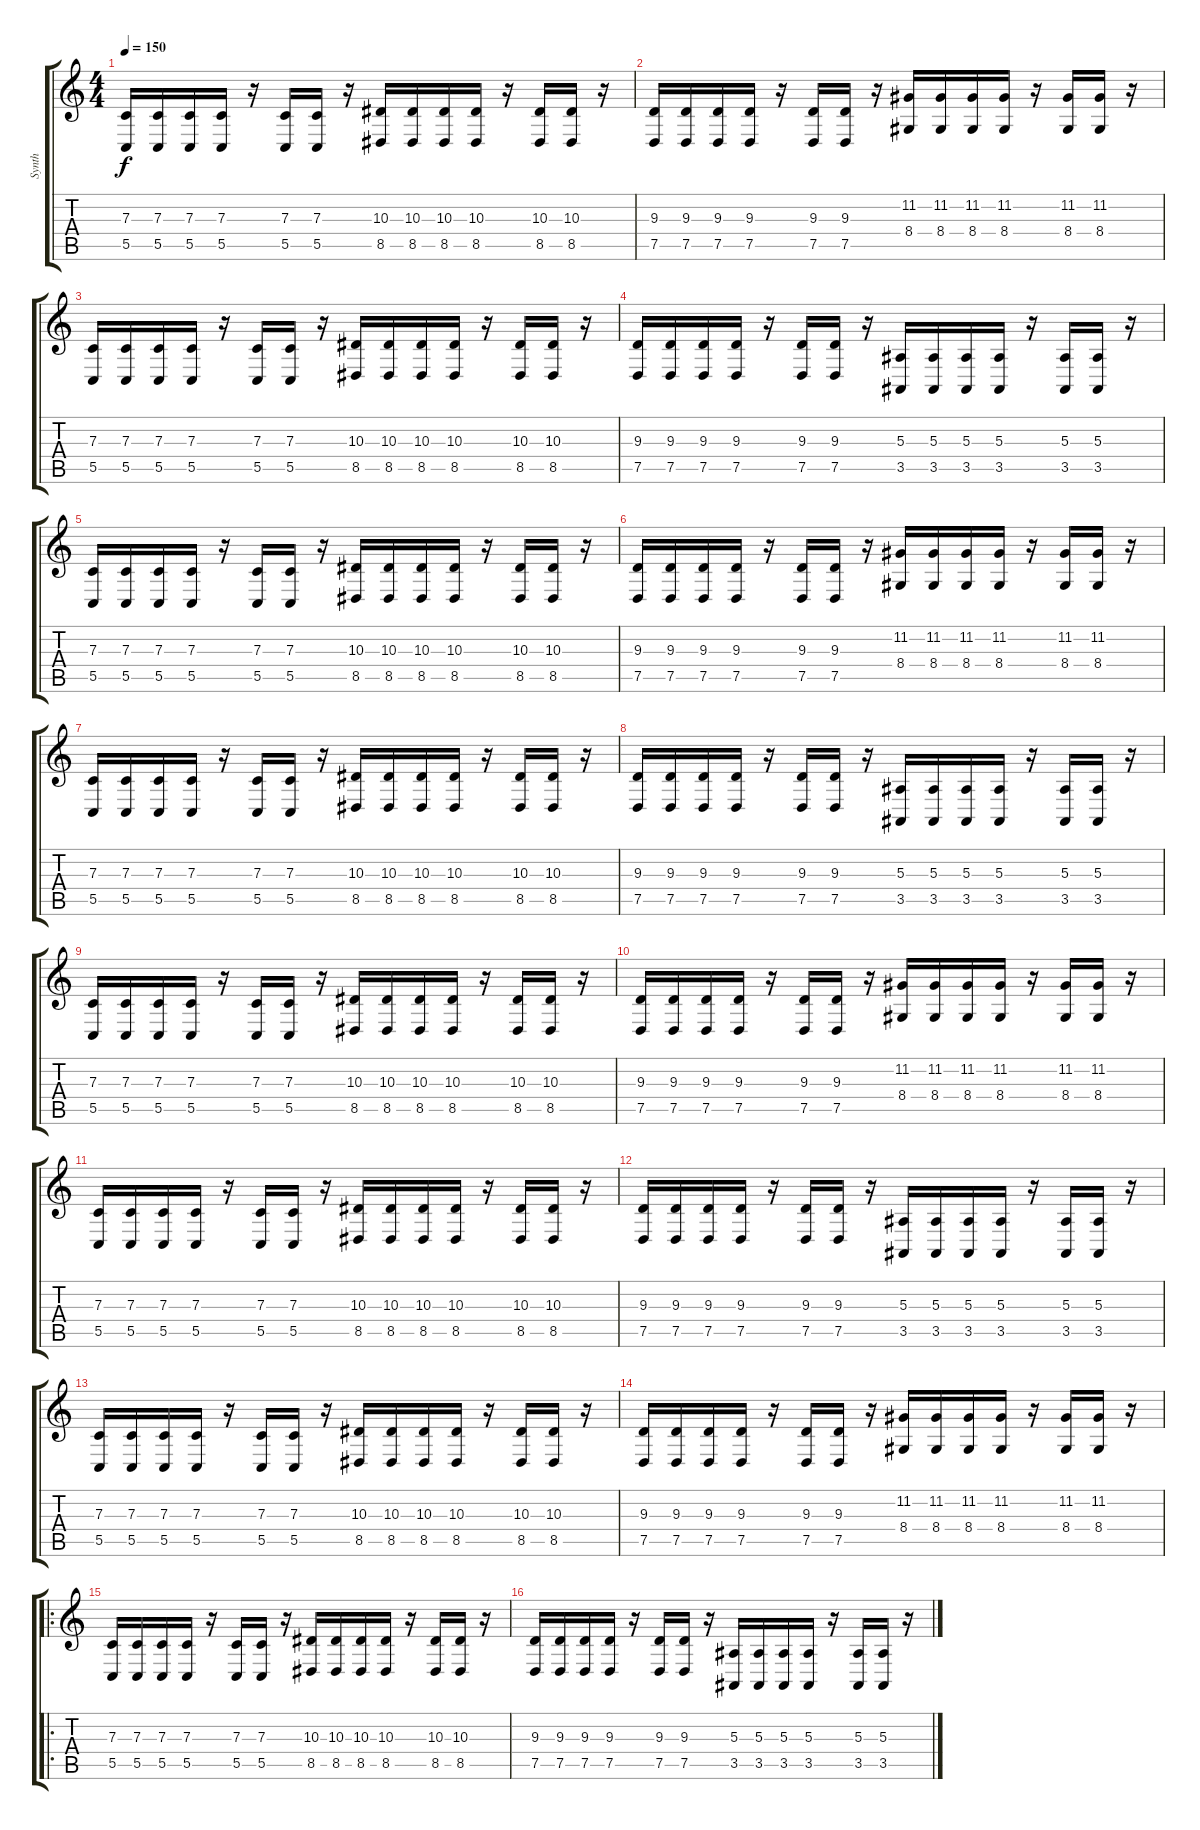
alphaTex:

\track ("Synth" "Synth") {instrument lead1square}
\staff {score tabs}
\tuning (D4 A3 F3 C3 G2 C2) {hide}
\ts (4 4)
\tempo 150
\clef g2
\ks c
(7.3 5.5).16{dy f} (7.3 5.5).16 (7.3 5.5).16 (7.3 5.5).16 r.16 (7.3 5.5).16 (7.3 5.5).16 r.16 (10.3 8.5).16 (10.3 8.5).16 (10.3 8.5).16 (10.3 8.5).16 r.16 (10.3 8.5).16 (10.3 8.5).16 r.16 |
(9.3 7.5).16 (9.3 7.5).16 (9.3 7.5).16 (9.3 7.5).16 r.16 (9.3 7.5).16 (9.3 7.5).16 r.16 (11.2 8.4).16 (11.2 8.4).16 (11.2 8.4).16 (11.2 8.4).16 r.16 (11.2 8.4).16 (11.2 8.4).16 r.16 |
(7.3 5.5).16 (7.3 5.5).16 (7.3 5.5).16 (7.3 5.5).16 r.16 (7.3 5.5).16 (7.3 5.5).16 r.16 (10.3 8.5).16 (10.3 8.5).16 (10.3 8.5).16 (10.3 8.5).16 r.16 (10.3 8.5).16 (10.3 8.5).16 r.16 |
(9.3 7.5).16 (9.3 7.5).16 (9.3 7.5).16 (9.3 7.5).16 r.16 (9.3 7.5).16 (9.3 7.5).16 r.16 (5.3 3.5).16 (5.3 3.5).16 (5.3 3.5).16 (5.3 3.5).16 r.16 (5.3 3.5).16 (5.3 3.5).16 r.16 |
(7.3 5.5).16 (7.3 5.5).16 (7.3 5.5).16 (7.3 5.5).16 r.16 (7.3 5.5).16 (7.3 5.5).16 r.16 (10.3 8.5).16 (10.3 8.5).16 (10.3 8.5).16 (10.3 8.5).16 r.16 (10.3 8.5).16 (10.3 8.5).16 r.16 |
(9.3 7.5).16 (9.3 7.5).16 (9.3 7.5).16 (9.3 7.5).16 r.16 (9.3 7.5).16 (9.3 7.5).16 r.16 (11.2 8.4).16 (11.2 8.4).16 (11.2 8.4).16 (11.2 8.4).16 r.16 (11.2 8.4).16 (11.2 8.4).16 r.16 |
(7.3 5.5).16 (7.3 5.5).16 (7.3 5.5).16 (7.3 5.5).16 r.16 (7.3 5.5).16 (7.3 5.5).16 r.16 (10.3 8.5).16 (10.3 8.5).16 (10.3 8.5).16 (10.3 8.5).16 r.16 (10.3 8.5).16 (10.3 8.5).16 r.16 |
(9.3 7.5).16 (9.3 7.5).16 (9.3 7.5).16 (9.3 7.5).16 r.16 (9.3 7.5).16 (9.3 7.5).16 r.16 (5.3 3.5).16 (5.3 3.5).16 (5.3 3.5).16 (5.3 3.5).16 r.16 (5.3 3.5).16 (5.3 3.5).16 r.16 |
(7.3 5.5).16 (7.3 5.5).16 (7.3 5.5).16 (7.3 5.5).16 r.16 (7.3 5.5).16 (7.3 5.5).16 r.16 (10.3 8.5).16 (10.3 8.5).16 (10.3 8.5).16 (10.3 8.5).16 r.16 (10.3 8.5).16 (10.3 8.5).16 r.16 |
(9.3 7.5).16 (9.3 7.5).16 (9.3 7.5).16 (9.3 7.5).16 r.16 (9.3 7.5).16 (9.3 7.5).16 r.16 (11.2 8.4).16 (11.2 8.4).16 (11.2 8.4).16 (11.2 8.4).16 r.16 (11.2 8.4).16 (11.2 8.4).16 r.16 |
(7.3 5.5).16 (7.3 5.5).16 (7.3 5.5).16 (7.3 5.5).16 r.16 (7.3 5.5).16 (7.3 5.5).16 r.16 (10.3 8.5).16 (10.3 8.5).16 (10.3 8.5).16 (10.3 8.5).16 r.16 (10.3 8.5).16 (10.3 8.5).16 r.16 |
(9.3 7.5).16 (9.3 7.5).16 (9.3 7.5).16 (9.3 7.5).16 r.16 (9.3 7.5).16 (9.3 7.5).16 r.16 (5.3 3.5).16 (5.3 3.5).16 (5.3 3.5).16 (5.3 3.5).16 r.16 (5.3 3.5).16 (5.3 3.5).16 r.16 |
(7.3 5.5).16 (7.3 5.5).16 (7.3 5.5).16 (7.3 5.5).16 r.16 (7.3 5.5).16 (7.3 5.5).16 r.16 (10.3 8.5).16 (10.3 8.5).16 (10.3 8.5).16 (10.3 8.5).16 r.16 (10.3 8.5).16 (10.3 8.5).16 r.16 |
(9.3 7.5).16 (9.3 7.5).16 (9.3 7.5).16 (9.3 7.5).16 r.16 (9.3 7.5).16 (9.3 7.5).16 r.16 (11.2 8.4).16 (11.2 8.4).16 (11.2 8.4).16 (11.2 8.4).16 r.16 (11.2 8.4).16 (11.2 8.4).16 r.16 |
\ro
(7.3 5.5).16 (7.3 5.5).16 (7.3 5.5).16 (7.3 5.5).16 r.16 (7.3 5.5).16 (7.3 5.5).16 r.16 (10.3 8.5).16 (10.3 8.5).16 (10.3 8.5).16 (10.3 8.5).16 r.16 (10.3 8.5).16 (10.3 8.5).16 r.16 |
(9.3 7.5).16 (9.3 7.5).16 (9.3 7.5).16 (9.3 7.5).16 r.16 (9.3 7.5).16 (9.3 7.5).16 r.16 (5.3 3.5).16 (5.3 3.5).16 (5.3 3.5).16 (5.3 3.5).16 r.16 (5.3 3.5).16 (5.3 3.5).16 r.16
